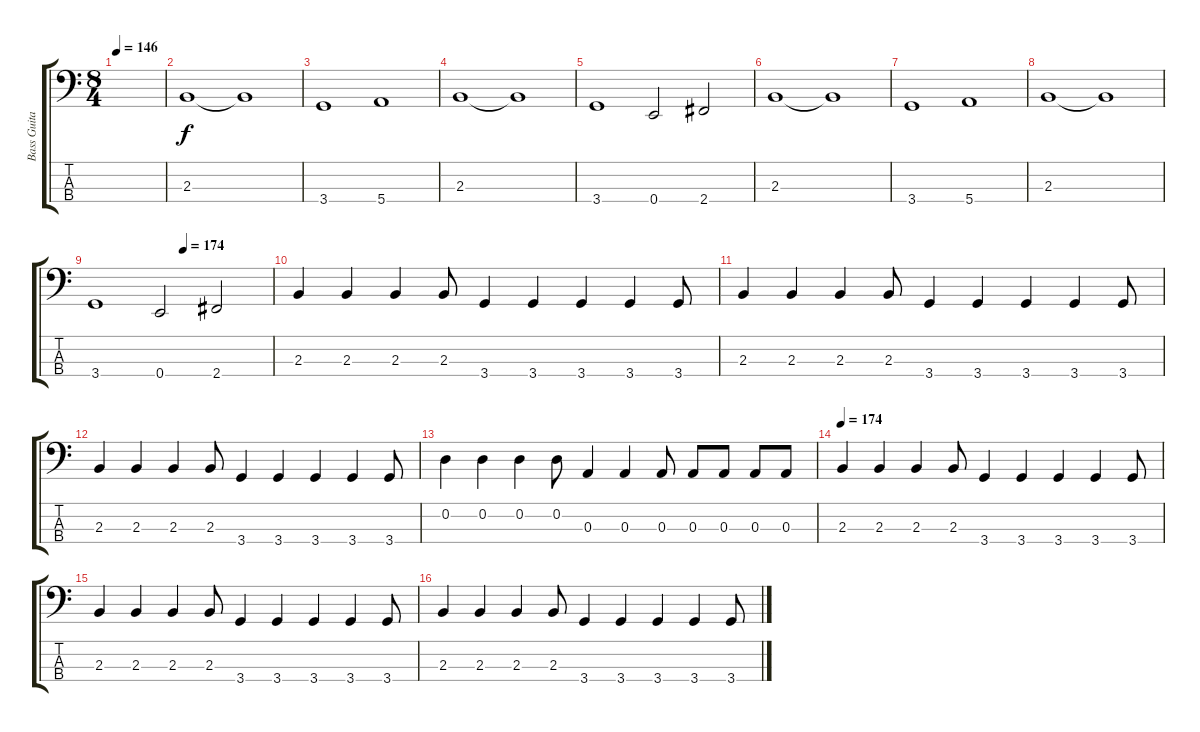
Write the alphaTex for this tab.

\track ("Bass Guitar" "Bass Guita") {instrument electricbassfinger}
\staff {score tabs}
\tuning (G2 D2 A1 E1) {hide}
\ts (8 4)
\tempo 146
\clef f4
\ks c
|
2.3.1 2.3{t}.1 |
3.4.1 5.4.1 |
2.3.1 2.3{t}.1 |
3.4.1 0.4.2 2.4.2 |
2.3.1 2.3{t}.1 |
3.4.1 5.4.1 |
2.3.1 2.3{t}.1 |
\tempo (174 0.5)
3.4.1 0.4.2 2.4.2 |
2.3.4 2.3.4 2.3.4 2.3.8 3.4.4 3.4.4 3.4.4 3.4.4 3.4.8 |
2.3.4 2.3.4 2.3.4 2.3.8 3.4.4 3.4.4 3.4.4 3.4.4 3.4.8 |
2.3.4 2.3.4 2.3.4 2.3.8 3.4.4 3.4.4 3.4.4 3.4.4 3.4.8 |
0.2.4 0.2.4 0.2.4 0.2.8 0.3.4 0.3.4 0.3.8 0.3.8 0.3.8 0.3.8 0.3.8 |
\tempo 174
2.3.4 2.3.4 2.3.4 2.3.8 3.4.4 3.4.4 3.4.4 3.4.4 3.4.8 |
2.3.4 2.3.4 2.3.4 2.3.8 3.4.4 3.4.4 3.4.4 3.4.4 3.4.8 |
2.3.4 2.3.4 2.3.4 2.3.8 3.4.4 3.4.4 3.4.4 3.4.4 3.4.8
